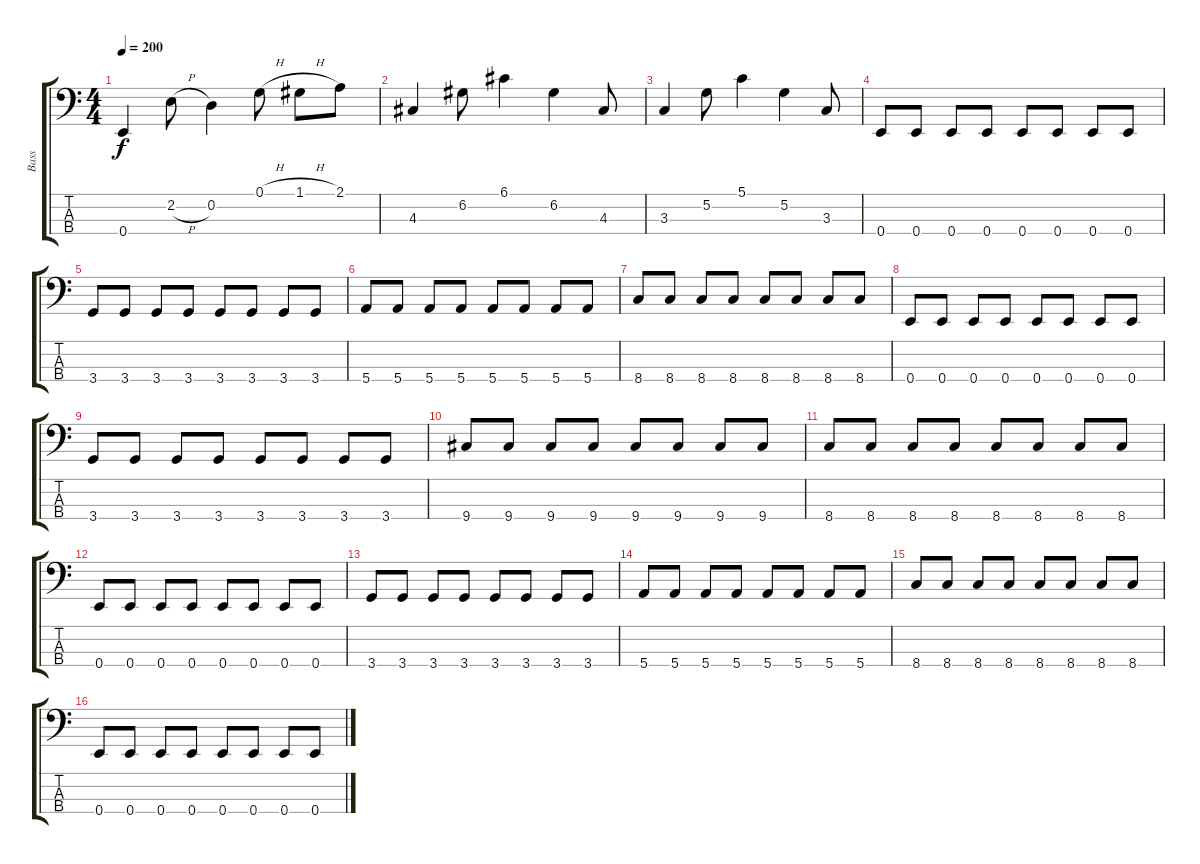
\track ("Bass" "Bass") {instrument electricbassfinger bank 59}
\staff {score tabs}
\tuning (G2 D2 A1 E1) {hide}
\ts (4 4)
\tempo 200
\clef f4
\ks c
0.4.4{dy f} 2.2{h}.8 0.2.4 0.1{h}.8 1.1{h}.8 2.1.8 |
4.3.4 6.2.8 6.1.4 6.2.4 4.3.8 |
3.3.4 5.2.8 5.1.4 5.2.4 3.3.8 |
0.4.8 0.4.8 0.4.8 0.4.8 0.4.8 0.4.8 0.4.8 0.4.8 |
3.4.8 3.4.8 3.4.8 3.4.8 3.4.8 3.4.8 3.4.8 3.4.8 |
5.4.8 5.4.8 5.4.8 5.4.8 5.4.8 5.4.8 5.4.8 5.4.8 |
8.4.8 8.4.8 8.4.8 8.4.8 8.4.8 8.4.8 8.4.8 8.4.8 |
0.4.8 0.4.8 0.4.8 0.4.8 0.4.8 0.4.8 0.4.8 0.4.8 |
3.4.8 3.4.8 3.4.8 3.4.8 3.4.8 3.4.8 3.4.8 3.4.8 |
9.4.8 9.4.8 9.4.8 9.4.8 9.4.8 9.4.8 9.4.8 9.4.8 |
8.4.8 8.4.8 8.4.8 8.4.8 8.4.8 8.4.8 8.4.8 8.4.8 |
0.4.8 0.4.8 0.4.8 0.4.8 0.4.8 0.4.8 0.4.8 0.4.8 |
3.4.8 3.4.8 3.4.8 3.4.8 3.4.8 3.4.8 3.4.8 3.4.8 |
5.4.8 5.4.8 5.4.8 5.4.8 5.4.8 5.4.8 5.4.8 5.4.8 |
8.4.8 8.4.8 8.4.8 8.4.8 8.4.8 8.4.8 8.4.8 8.4.8 |
0.4.8 0.4.8 0.4.8 0.4.8 0.4.8 0.4.8 0.4.8 0.4.8
